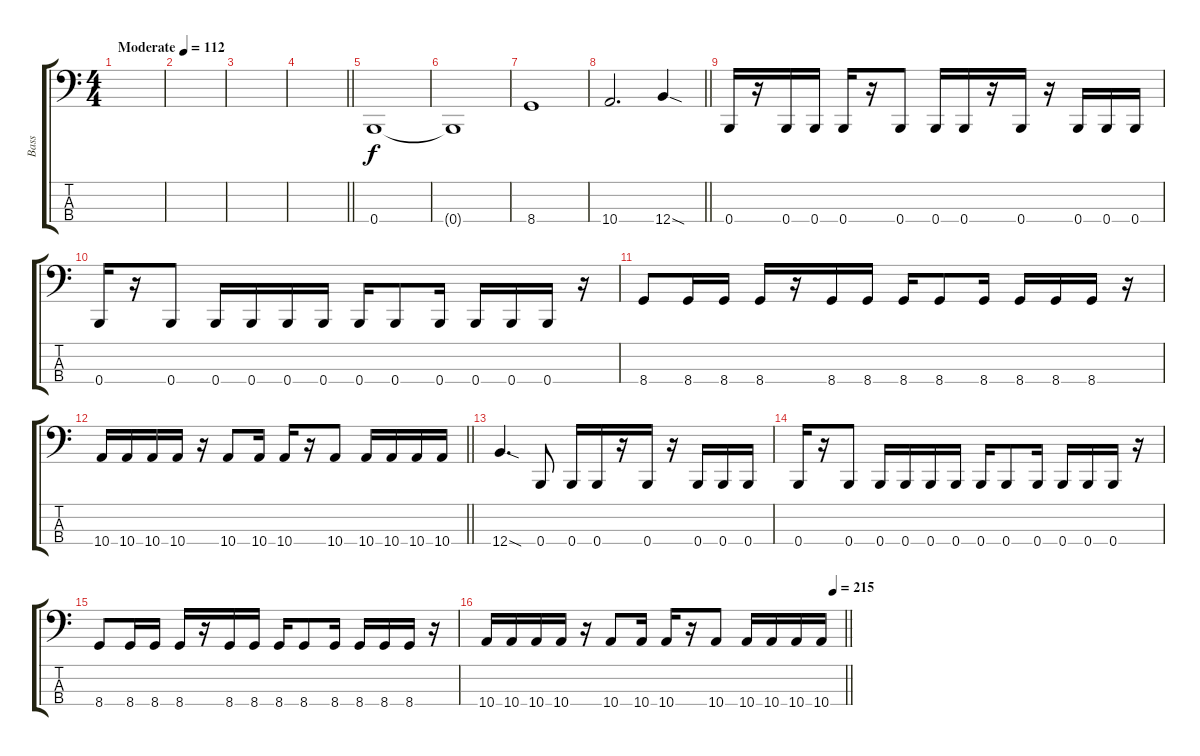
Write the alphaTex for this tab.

\track ("Bass" "Bass") {instrument electricbassfinger}
\staff {score tabs}
\tuning (E2 B1 Gb1 B0) {hide}
\ts (4 4)
\tempo (112 "Moderate")
\clef f4
\ks c
|
|
|
\barLineRight lightlight
|
0.4.1 |
0.4{t}.1 |
8.4.1 |
\barLineRight lightlight
10.4.2{d} 12.4{sod}.4 |
0.4.16 r.16 0.4.16 0.4.16 0.4.16 r.16 0.4.8 0.4.16 0.4.16 r.16 0.4.16 r.16 0.4.16 0.4.16 0.4.16 |
0.4.16 r.16 0.4.8 0.4.16 0.4.16 0.4.16 0.4.16 0.4.16 0.4.8 0.4.16 0.4.16 0.4.16 0.4.16 r.16 |
8.4.8 8.4.16 8.4.16 8.4.16 r.16 8.4.16 8.4.16 8.4.16 8.4.8 8.4.16 8.4.16 8.4.16 8.4.16 r.16 |
\barLineRight lightlight
10.4.16 10.4.16 10.4.16 10.4.16 r.16 10.4.8 10.4.16 10.4.16 r.16 10.4.8 10.4.16 10.4.16 10.4.16 10.4.16 |
12.4{sod}.4{d} 0.4.8 0.4.16 0.4.16 r.16 0.4.16 r.16 0.4.16 0.4.16 0.4.16 |
0.4.16 r.16 0.4.8 0.4.16 0.4.16 0.4.16 0.4.16 0.4.16 0.4.8 0.4.16 0.4.16 0.4.16 0.4.16 r.16 |
8.4.8 8.4.16 8.4.16 8.4.16 r.16 8.4.16 8.4.16 8.4.16 8.4.8 8.4.16 8.4.16 8.4.16 8.4.16 r.16 |
\tempo (215 0.96875)
\barLineRight lightlight
10.4.16 10.4.16 10.4.16 10.4.16 r.16 10.4.8 10.4.16 10.4.16 r.16 10.4.8 10.4.16 10.4.16 10.4.16 10.4.16
